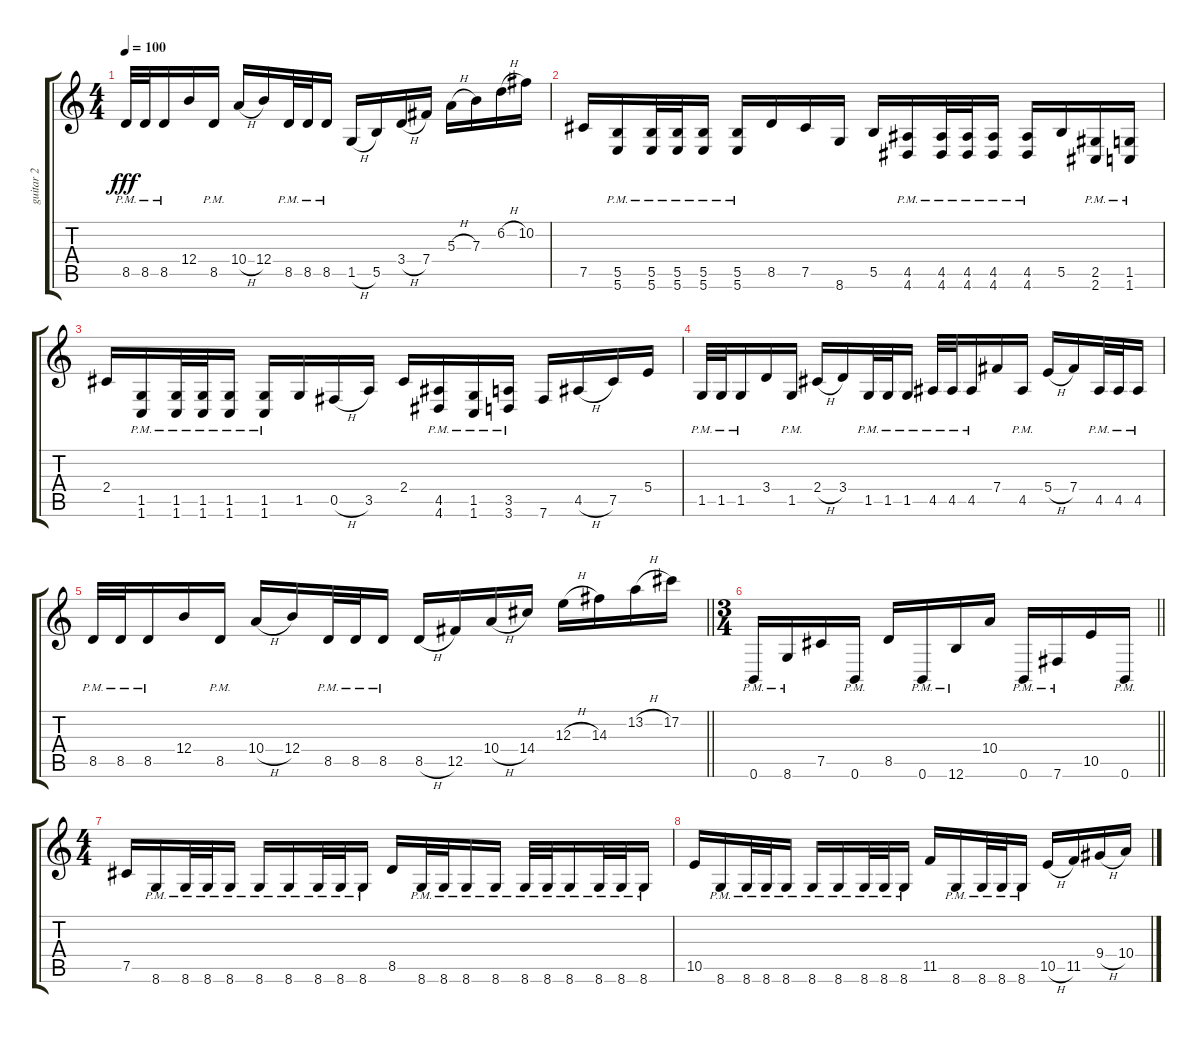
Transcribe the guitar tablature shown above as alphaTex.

\track ("guitar 2" "guitar 2") {instrument distortionguitar}
\staff {score tabs}
\tuning (Db4 Ab3 E3 B2 Gb2 B1) {hide}
\ts (4 4)
\tempo 100
\clef g2
\ks c
8.5{pm}.32{dy fff} 8.5{pm}.32 8.5{pm}.16 12.4.16 8.5{pm}.16 10.4{h}.16 12.4.16 8.5{pm}.32 8.5{pm}.32 8.5{pm}.16 1.5{h}.16 5.5.16 3.4{h}.16 7.4.16 5.3{h}.16 7.3.16 6.2{h}.16 10.2.16 |
7.5.16 (5.5{pm} 5.6{pm}).16 (5.5{pm} 5.6{pm}).32 (5.5{pm} 5.6{pm}).32 (5.5{pm} 5.6{pm}).16 (5.5{pm} 5.6{pm}).16 8.5.16 7.5.16 8.6.16 5.5.16 (4.5{pm} 4.6{pm}).16 (4.5{pm} 4.6{pm}).32 (4.5{pm} 4.6{pm}).32 (4.5{pm} 4.6{pm}).16 (4.5{pm} 4.6{pm}).16 5.5.16 (2.5{pm} 2.6{pm}).16 (1.5{pm} 1.6{pm}).16 |
2.4.16 (1.5{pm} 1.6{pm}).16 (1.5{pm} 1.6{pm}).32 (1.5{pm} 1.6{pm}).32 (1.5{pm} 1.6{pm}).16 (1.5{pm} 1.6{pm}).16 1.5.16 0.5{h}.16 3.5.16 2.4.16 (4.5{pm} 4.6{pm}).16 (1.5{pm} 1.6{pm}).16 (3.5{pm} 3.6{pm}).16 7.6.16 4.5{h}.16 7.5.16 5.4.16 |
1.5{pm}.32 1.5{pm}.32 1.5{pm}.16 3.4.16 1.5{pm}.16 2.4{h}.16 3.4.16 1.5{pm}.32 1.5{pm}.32 1.5{pm}.16 4.5{pm}.32 4.5{pm}.32 4.5{pm}.16 7.4.16 4.5{pm}.16 5.4{h}.16 7.4.16 4.5{pm}.32 4.5{pm}.32 4.5{pm}.16 |
\barLineRight lightlight
8.5{pm}.32 8.5{pm}.32 8.5{pm}.16 12.4.16 8.5{pm}.16 10.4{h}.16 12.4.16 8.5{pm}.32 8.5{pm}.32 8.5{pm}.16 8.5{h}.16 12.5.16 10.4{h}.16 14.4.16 12.3{h}.16 14.3.16 13.2{h}.16 17.2.16 |
\ts (3 4)
\section ("" "")
\barLineRight lightlight
0.6{pm}.16 8.6{pm}.16 7.5.16 0.6{pm}.16 8.5.16 0.6{pm}.16 12.6{pm}.16 10.4.16 0.6{pm}.16 7.6{pm}.16 10.5.16 0.6{pm}.16 |
\ts (4 4)
\section ("" "")
7.5.16 8.6{pm}.16 8.6{pm}.32 8.6{pm}.32 8.6{pm}.16 8.6{pm}.16 8.6{pm}.16 8.6{pm}.32 8.6{pm}.32 8.6{pm}.16 8.5.16 8.6{pm}.32 8.6{pm}.32 8.6{pm}.16 8.6{pm}.16 8.6{pm}.32 8.6{pm}.32 8.6{pm}.16 8.6{pm}.32 8.6{pm}.32 8.6{pm}.16 |
10.5.16 8.6{pm}.16 8.6{pm}.32 8.6{pm}.32 8.6{pm}.16 8.6{pm}.16 8.6{pm}.16 8.6{pm}.32 8.6{pm}.32 8.6{pm}.16 11.5.16 8.6{pm}.16 8.6{pm}.32 8.6{pm}.32 8.6{pm}.16 10.5{h}.16 11.5.16 9.4{h}.16 10.4.16
